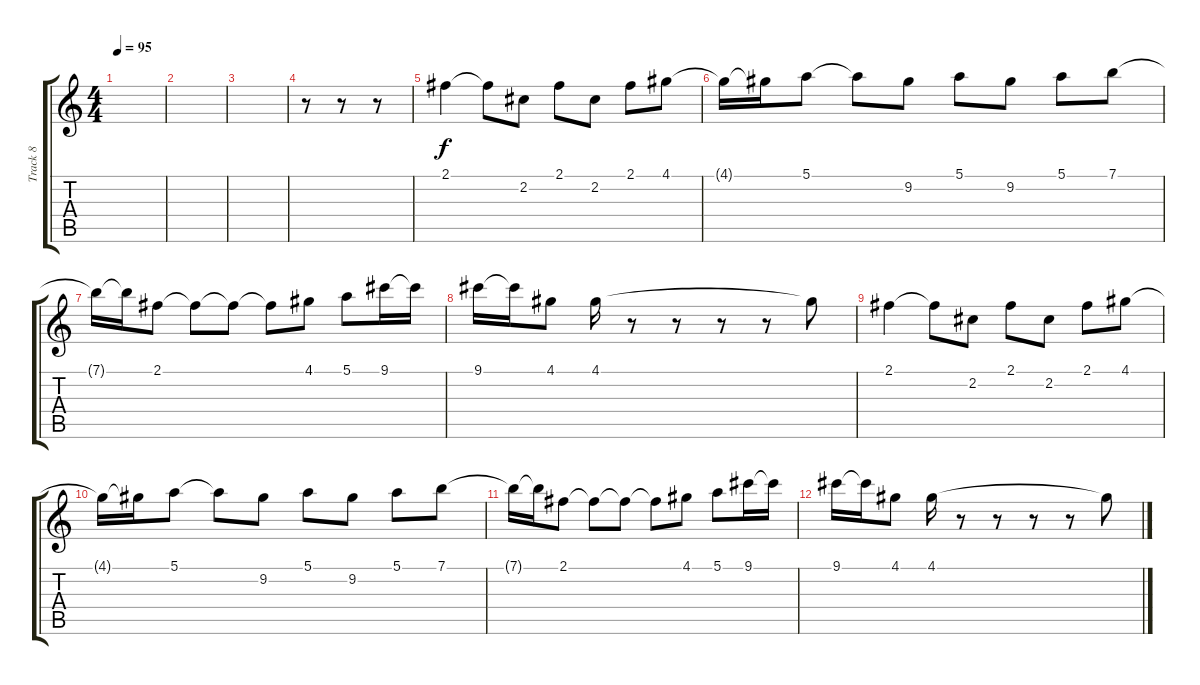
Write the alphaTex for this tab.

\track ("Track 8" "Track 8") {instrument overdrivenguitar}
\staff {score tabs}
\tuning (E4 B3 G3 D3 A2 E2) {hide}
\ts (4 4)
\tempo 95
\clef g2
\ks c
|
|
|
r.8 r.8 r.8 |
2.1.4 2.1{t}.8 2.2.8 2.1.8 2.2.8 2.1.8 4.1.8 |
4.1{t}.16 4.1{t}.16 5.1.8 5.1{t}.8 9.2.8 5.1.8 9.2.8 5.1.8 7.1.8 |
7.1{t}.16 7.1{t}.16 2.1.8 2.1{t}.8 2.1{t}.8 2.1{t}.8 4.1.8 5.1.8 9.1.16 9.1{t}.16 |
9.1.16 9.1{t}.16 4.1.8 4.1.16 r.8 r.8 r.8 r.8 4.1{t}.8 |
2.1.4 2.1{t}.8 2.2.8 2.1.8 2.2.8 2.1.8 4.1.8 |
4.1{t}.16 4.1{t}.16 5.1.8 5.1{t}.8 9.2.8 5.1.8 9.2.8 5.1.8 7.1.8 |
7.1{t}.16 7.1{t}.16 2.1.8 2.1{t}.8 2.1{t}.8 2.1{t}.8 4.1.8 5.1.8 9.1.16 9.1{t}.16 |
9.1.16 9.1{t}.16 4.1.8 4.1.16 r.8 r.8 r.8 r.8 4.1{t}.8
